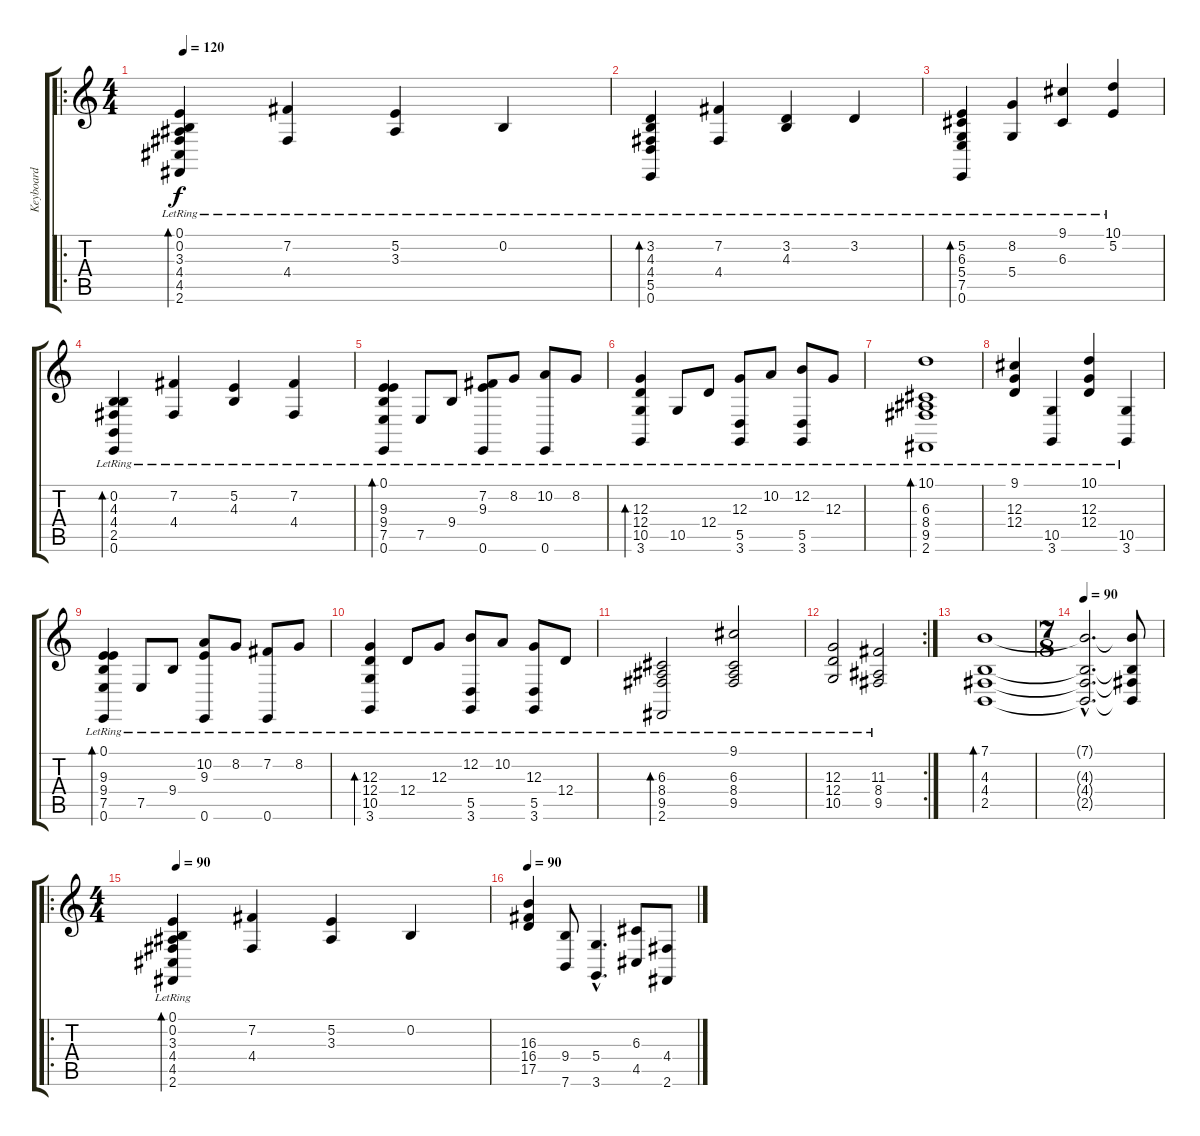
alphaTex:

\track ("Keyboard" "Keyboard") {instrument brightacousticpiano}
\staff {score tabs}
\tuning (E4 B3 G3 D3 A2 E2) {hide}
\ro
\ts (4 4)
\tempo 120
\clef g2
\ks c
(0.1{lr} 0.2{lr} 3.3{lr} 4.4{lr} 4.5{lr} 2.6{lr}).4{bd 120 dy f instrument brightacousticpiano} (7.2 4.4{lr}).4 (5.2{lr} 3.3{lr}).4 0.2{lr}.4 |
(3.2{lr} 4.3{lr} 4.4 5.5{lr} 0.6{lr}).4{bd 120} (7.2{lr} 4.4{lr}).4 (3.2 4.3{lr}).4 3.2{lr}.4 |
(5.2{lr} 6.3{lr} 5.4{lr} 7.5{lr} 0.6{lr}).4{bd 120} (8.2{lr} 5.4{lr}).4 (9.1 6.3{lr}).4 (10.1{lr} 5.2{lr}).4 |
(0.2{lr} 4.3{lr} 4.4{lr} 2.5{lr} 0.6{lr}).4{bd 120} (7.2{lr} 4.4).4 (5.2{lr} 4.3).4 (7.2{lr} 4.4{lr}).4 |
(0.1{lr} 9.3{lr} 9.4{lr} 7.5{lr} 0.6{lr}).4{bd 240} 7.5{lr}.8 9.4{lr}.8 (7.2 9.3{lr} 0.6{lr}).8 8.2{lr}.8 (10.2{lr} 0.6{lr}).8 8.2{lr}.8 |
(12.3{lr} 12.4{lr} 10.5{lr} 3.6{lr}).4{bd 60} 10.5{lr}.8 12.4{lr}.8 (12.3{lr} 5.5 3.6{lr}).8 10.2{lr}.8 (12.2{lr} 5.5 3.6{lr}).8 12.3{lr}.8 |
(10.1{lr} 6.3{lr} 8.4{lr} 9.5{lr} 2.6{lr}).1{bd 240} |
(9.1{lr} 12.3{lr} 12.4{lr}).4 (10.5{lr} 3.6{lr}).4 (10.1{lr} 12.3{lr} 12.4{lr}).4 (10.5{lr} 3.6{lr}).4 |
(0.1 9.3{lr} 9.4{lr} 7.5{lr} 0.6{lr}).4{bd 240} 7.5{lr}.8 9.4{lr}.8 (10.2{lr} 9.3{lr} 0.6{lr}).8 8.2{lr}.8 (7.2{lr} 0.6{lr}).8 8.2{lr}.8 |
(12.3{lr} 12.4{lr} 10.5{lr} 3.6{lr}).4{bd 60} 12.4{lr}.8 12.3{lr}.8 (12.2{lr} 5.5{lr} 3.6).8 10.2{lr}.8 (12.3{lr} 5.5{lr} 3.6).8 12.4{lr}.8 |
(6.3{lr} 8.4{lr} 9.5{lr} 2.6{lr}).2{bd 240} (9.1 6.3{lr} 8.4{lr} 9.5{lr}).2 |
\rc 2
(12.3{lr} 12.4{lr} 10.5{lr}).2 (11.3{lr} 8.4{lr} 9.5{lr}).2 |
(7.1 4.3 4.4 2.5).1{bd 120} |
\ts (7 8)
\tempo 90
(7.1{hac t} 4.3{hac t} 4.4{hac t} 2.5{hac t}).2{d} (7.1{t} 4.3{t} 4.4{t} 2.5{t}).8 |
\ro
\ts (4 4)
\tempo 90
(0.1 0.2 3.3 4.4 4.5{lr} 2.6{lr}).4{bd 120} (7.2 4.4).4 (5.2 3.3).4 0.2.4 |
\tempo 90
(16.3 16.4 17.5).4 (9.4 7.6).8 (5.4{hac} 3.6).4{d} (6.3 4.5).8 (4.4 2.6).8
